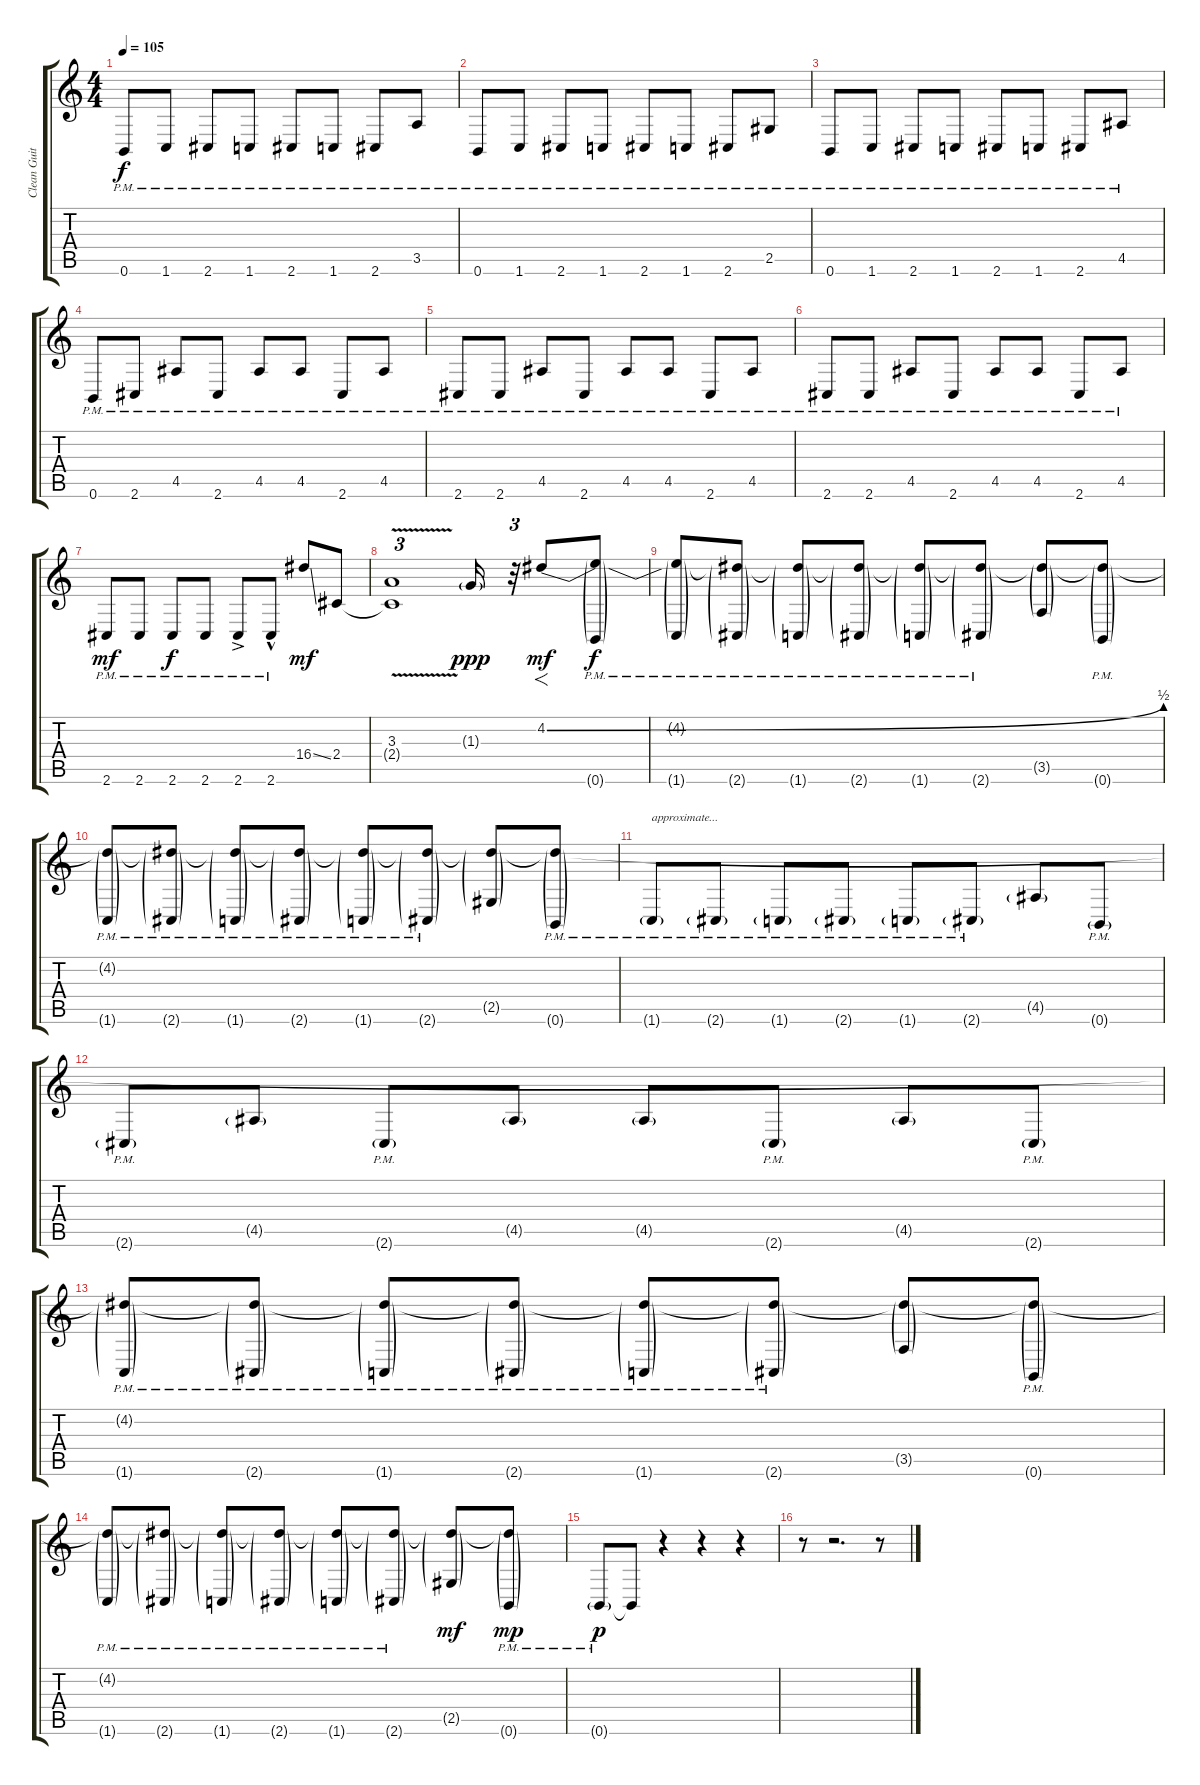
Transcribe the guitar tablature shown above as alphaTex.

\track ("Clean Guitar" "Clean Guit") {instrument acousticguitarsteel}
\staff {score tabs}
\tuning (Eb4 B3 Gb3 B2 Gb2 B1) {hide}
\ts (4 4)
\tempo 105
\clef g2
\ks c
0.6{pm}.8{dy f} 1.6{pm}.8 2.6{pm}.8 1.6{pm}.8 2.6{pm}.8 1.6{pm}.8 2.6{pm}.8 3.5{pm}.8 |
0.6{pm}.8 1.6{pm}.8 2.6{pm}.8 1.6{pm}.8 2.6{pm}.8 1.6{pm}.8 2.6{pm}.8 2.5{pm}.8 |
0.6{pm}.8 1.6{pm}.8 2.6{pm}.8 1.6{pm}.8 2.6{pm}.8 1.6{pm}.8 2.6{pm}.8 4.5{pm}.8 |
0.6{pm}.8 2.6{pm}.8 4.5{pm}.8 2.6{pm}.8 4.5{pm}.8 4.5{pm}.8 2.6{pm}.8 4.5{pm}.8 |
2.6{pm}.8 2.6{pm}.8 4.5{pm}.8 2.6{pm}.8 4.5{pm}.8 4.5{pm}.8 2.6{pm}.8 4.5{pm}.8 |
2.6{pm}.8 2.6{pm}.8 4.5{pm}.8 2.6{pm}.8 4.5{pm}.8 4.5{pm}.8 2.6{pm}.8 4.5{pm}.8 |
2.6{pm}.8{dy mf} 2.6{pm}.8 2.6{pm}.8{dy f} 2.6{pm}.8 2.6{ac pm}.8 2.6{hac pm}.8 16.4{ss}.8{dy mf} 2.4.8 |
(3.3{v} 2.4{t}).1{tu (3 2)} 1.3{g}.16{dy ppp} r.32{tu (3 2)} 4.2{be (bend 0 0 60 2)}.8{f dy mf} (4.2{t} 0.6{g pm}).8{dy f} |
(4.2{t} 1.6{g pm}).8 (4.2{t} 2.6{g pm}).8 (4.2{t} 1.6{g pm}).8 (4.2{t} 2.6{g pm}).8 (4.2{t} 1.6{g pm}).8 (4.2{t} 2.6{g pm}).8 (4.2{t} 3.5{g}).8 (4.2{t} 0.6{g pm}).8 |
(4.2{t} 1.6{g pm}).8 (4.2{t} 2.6{g pm}).8 (4.2{t} 1.6{g pm}).8 (4.2{t} 2.6{g pm}).8 (4.2{t} 1.6{g pm}).8 (4.2{t} 2.6{g pm}).8 (4.2{t} 2.5{g}).8 (4.2{t} 0.6{g pm}).8 |
1.6{g pm}.8{txt "approximate..."} 2.6{g pm}.8 1.6{g pm}.8 2.6{g pm}.8 1.6{g pm}.8 2.6{g pm}.8 4.5{g}.8 0.6{g pm}.8 |
2.6{g pm}.8 4.5{g}.8 2.6{g pm}.8 4.5{g}.8 4.5{g}.8 2.6{g pm}.8 4.5{g}.8 2.6{g pm}.8 |
(4.2{t} 1.6{g pm}).8 (4.2{t} 2.6{g pm}).8 (4.2{t} 1.6{g pm}).8 (4.2{t} 2.6{g pm}).8 (4.2{t} 1.6{g pm}).8 (4.2{t} 2.6{g pm}).8 (4.2{t} 3.5{g}).8 (4.2{t} 0.6{g pm}).8 |
(4.2{t} 1.6{g pm}).8 (4.2{t} 2.6{g pm}).8 (4.2{t} 1.6{g pm}).8 (4.2{t} 2.6{g pm}).8 (4.2{t} 1.6{g pm}).8 (4.2{t} 2.6{g pm}).8 (4.2{t} 2.5{g}).8{dy mf} (4.2{t} 0.6{g pm}).8{dy mp} |
0.6{g pm}.8{dy p} 0.6{t}.8 r.4 r.4 r.4 |
r.8 r.2{d} r.8
